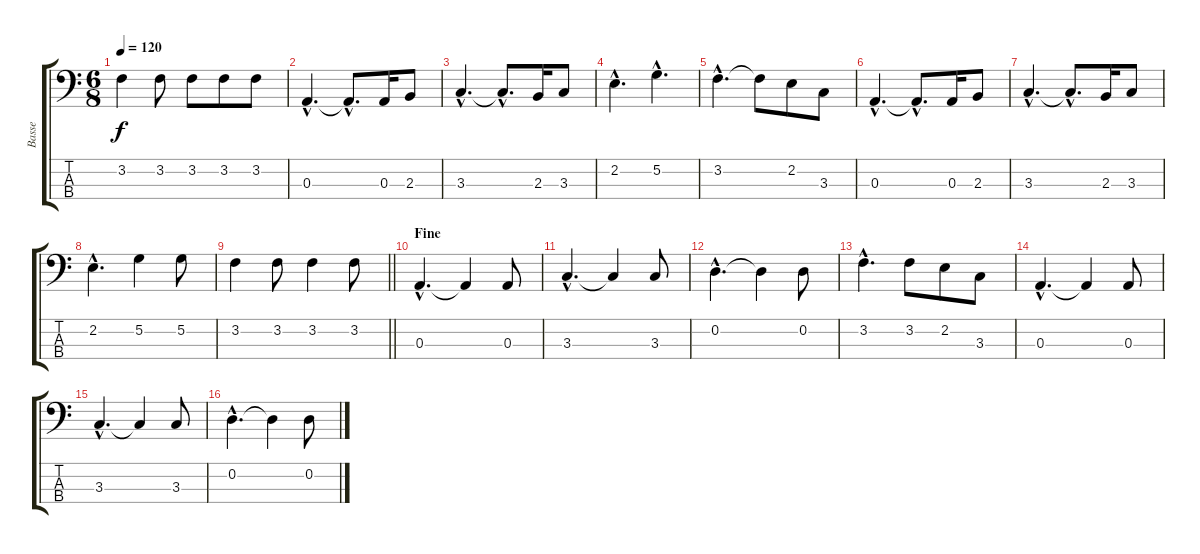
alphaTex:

\track ("Basse" "Basse") {instrument electricbassfinger}
\staff {score tabs}
\tuning (G2 D2 A1 E1) {hide}
\ts (6 8)
\tempo 120
\clef f4
\ks c
3.2.4{dy f} 3.2.8 3.2.8 3.2.8 3.2.8 |
0.3{hac}.4{d} 0.3{hac t}.8{d} 0.3.16 2.3.8 |
3.3{hac}.4{d} 3.3{hac t}.8{d} 2.3.16 3.3.8 |
2.2{hac}.4{d} 5.2{hac}.4{d} |
3.2{hac}.4{d} 3.2{t}.8 2.2.8 3.3.8 |
0.3{hac}.4{d} 0.3{hac t}.8{d} 0.3.16 2.3.8 |
3.3{hac}.4{d} 3.3{hac t}.8{d} 2.3.16 3.3.8 |
2.2{hac}.4{d} 5.2.4 5.2.8 |
\barLineRight lightlight
3.2.4 3.2.8 3.2.4 3.2.8 |
\section ("" "Fine")
0.3{hac}.4{d} 0.3{t}.4 0.3.8 |
3.3{hac}.4{d} 3.3{t}.4 3.3.8 |
0.2{hac}.4{d} 0.2{t}.4 0.2.8 |
3.2{hac}.4{d} 3.2.8 2.2.8 3.3.8 |
0.3{hac}.4{d} 0.3{t}.4 0.3.8 |
3.3{hac}.4{d} 3.3{t}.4 3.3.8 |
0.2{hac}.4{d} 0.2{t}.4 0.2.8
